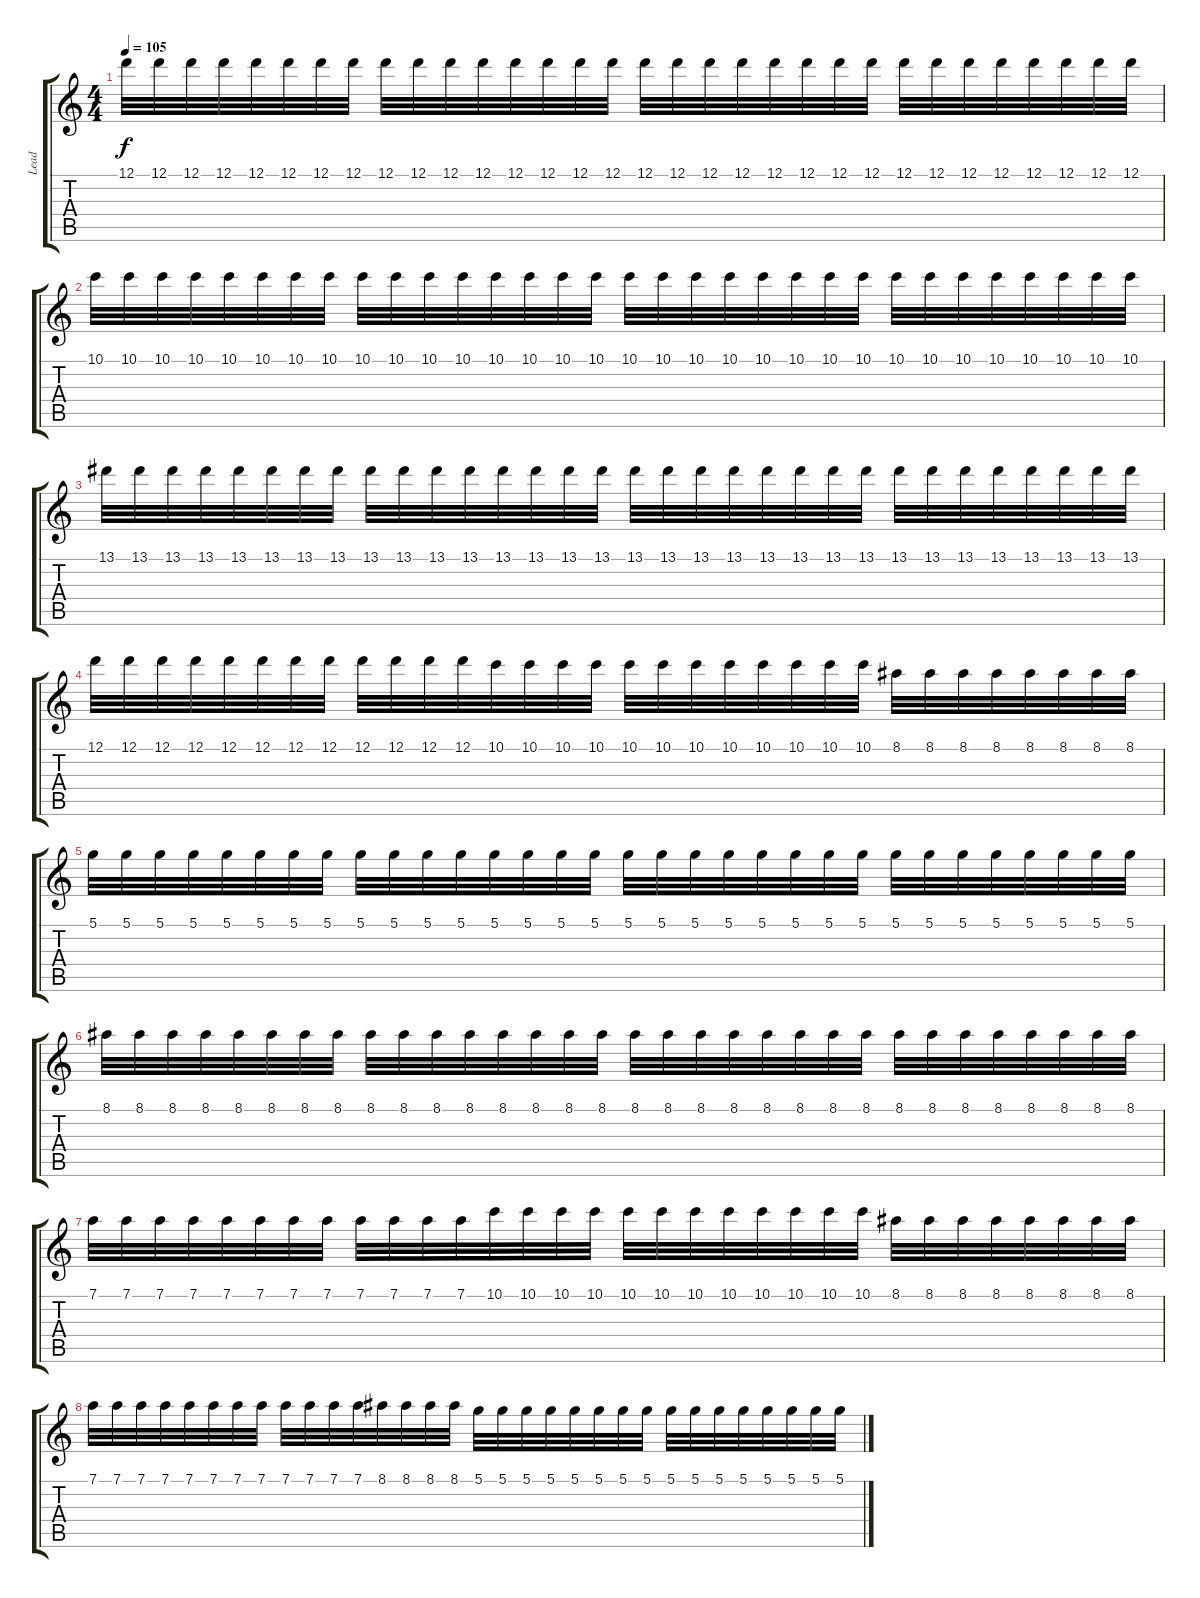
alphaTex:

\track ("Lead" "Lead") {instrument electricguitarjazz}
\staff {score tabs}
\tuning (D4 A3 F3 C3 G2 D2) {hide}
\ts (4 4)
\tempo 105
\clef g2
\ks c
12.1.32{dy f} 12.1.32 12.1.32 12.1.32 12.1.32 12.1.32 12.1.32 12.1.32 12.1.32 12.1.32 12.1.32 12.1.32 12.1.32 12.1.32 12.1.32 12.1.32 12.1.32 12.1.32 12.1.32 12.1.32 12.1.32 12.1.32 12.1.32 12.1.32 12.1.32 12.1.32 12.1.32 12.1.32 12.1.32 12.1.32 12.1.32 12.1.32 |
10.1.32 10.1.32 10.1.32 10.1.32 10.1.32 10.1.32 10.1.32 10.1.32 10.1.32 10.1.32 10.1.32 10.1.32 10.1.32 10.1.32 10.1.32 10.1.32 10.1.32 10.1.32 10.1.32 10.1.32 10.1.32 10.1.32 10.1.32 10.1.32 10.1.32 10.1.32 10.1.32 10.1.32 10.1.32 10.1.32 10.1.32 10.1.32 |
13.1.32 13.1.32 13.1.32 13.1.32 13.1.32 13.1.32 13.1.32 13.1.32 13.1.32 13.1.32 13.1.32 13.1.32 13.1.32 13.1.32 13.1.32 13.1.32 13.1.32 13.1.32 13.1.32 13.1.32 13.1.32 13.1.32 13.1.32 13.1.32 13.1.32 13.1.32 13.1.32 13.1.32 13.1.32 13.1.32 13.1.32 13.1.32 |
12.1.32 12.1.32 12.1.32 12.1.32 12.1.32 12.1.32 12.1.32 12.1.32 12.1.32 12.1.32 12.1.32 12.1.32 10.1.32 10.1.32 10.1.32 10.1.32 10.1.32 10.1.32 10.1.32 10.1.32 10.1.32 10.1.32 10.1.32 10.1.32 8.1.32 8.1.32 8.1.32 8.1.32 8.1.32 8.1.32 8.1.32 8.1.32 |
5.1.32 5.1.32 5.1.32 5.1.32 5.1.32 5.1.32 5.1.32 5.1.32 5.1.32 5.1.32 5.1.32 5.1.32 5.1.32 5.1.32 5.1.32 5.1.32 5.1.32 5.1.32 5.1.32 5.1.32 5.1.32 5.1.32 5.1.32 5.1.32 5.1.32 5.1.32 5.1.32 5.1.32 5.1.32 5.1.32 5.1.32 5.1.32 |
8.1.32 8.1.32 8.1.32 8.1.32 8.1.32 8.1.32 8.1.32 8.1.32 8.1.32 8.1.32 8.1.32 8.1.32 8.1.32 8.1.32 8.1.32 8.1.32 8.1.32 8.1.32 8.1.32 8.1.32 8.1.32 8.1.32 8.1.32 8.1.32 8.1.32 8.1.32 8.1.32 8.1.32 8.1.32 8.1.32 8.1.32 8.1.32 |
7.1.32 7.1.32 7.1.32 7.1.32 7.1.32 7.1.32 7.1.32 7.1.32 7.1.32 7.1.32 7.1.32 7.1.32 10.1.32 10.1.32 10.1.32 10.1.32 10.1.32 10.1.32 10.1.32 10.1.32 10.1.32 10.1.32 10.1.32 10.1.32 8.1.32 8.1.32 8.1.32 8.1.32 8.1.32 8.1.32 8.1.32 8.1.32 |
7.1.32 7.1.32 7.1.32 7.1.32 7.1.32 7.1.32 7.1.32 7.1.32 7.1.32 7.1.32 7.1.32 7.1.32 8.1.32 8.1.32 8.1.32 8.1.32 5.1.32 5.1.32 5.1.32 5.1.32 5.1.32 5.1.32 5.1.32 5.1.32 5.1.32 5.1.32 5.1.32 5.1.32 5.1.32 5.1.32 5.1.32 5.1.32
